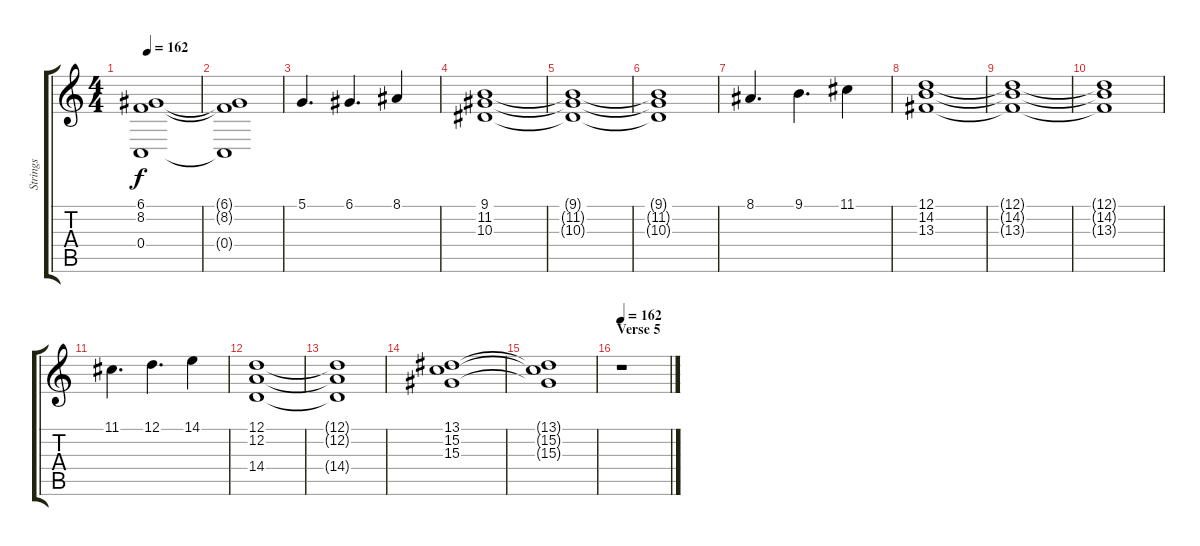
\track ("Strings" "Strings") {instrument stringensemble1}
\staff {score tabs}
\tuning (D4 A3 F3 C3 G2 D2) {hide}
\ts (4 4)
\tempo 162
\clef g2
\ks c
(6.1{t} 8.2{t} 0.4).1{dy f} |
(6.1{t} 8.2{t} 0.4{t}).1 |
5.1.4{d} 6.1.4{d} 8.1.4 |
(9.1 11.2 10.3).1 |
(9.1{t} 11.2{t} 10.3{t}).1 |
(9.1{t} 11.2{t} 10.3{t}).1 |
8.1.4{d} 9.1.4{d} 11.1.4 |
(12.1 14.2 13.3).1 |
(12.1{t} 14.2{t} 13.3{t}).1 |
(12.1{t} 14.2{t} 13.3{t}).1 |
11.1.4{d} 12.1.4{d} 14.1.4 |
(12.1 12.2 14.4).1 |
(12.1{t} 12.2{t} 14.4{t}).1 |
(13.1 15.2 15.3).1 |
(13.1{t} 15.2{t} 15.3{t}).1 |
\section ("" "Verse 5")
\tempo 162
r.1
